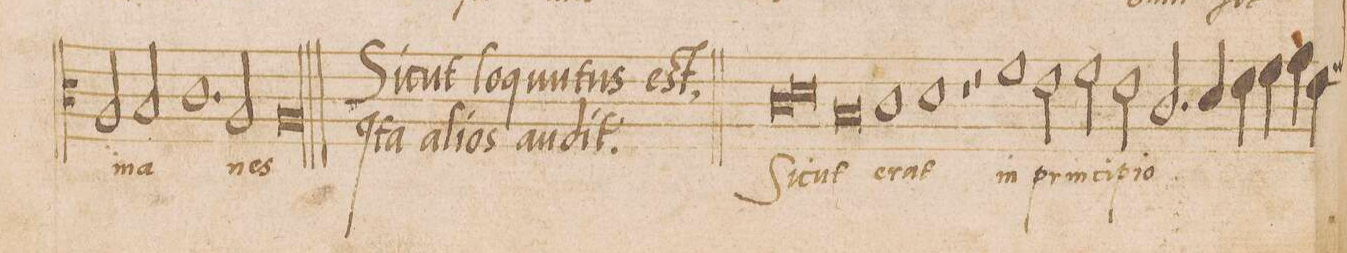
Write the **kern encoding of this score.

**kern	**text
*I"ALTVS	*
*clefC3	*
*k[]	*
*met(C|)	*
*M2/1	*
2A/	i-
2B/	-na-
=74	=74
1.c	.
*	*ij
2A/	-nes
=75	=75
0A	.
=76||	=76||
*yyM2/1	*
0ryy	.
=77	=77
0ryy	.
=78	=78
0ryy	.
=79	=79
0ryy	.
=80	=80
0ryy	.
=81	=81
0ryy	.
=82	=82
0ryy	.
=83	=83
0ryy	.
=84	=84
0ryy	.
=85	=85
0ryy	.
=86	=86
0ryy	.
=87	=87
0ryy	.
=88	=88
0ryy	.
=89	=89
0ryy	.
=90	=90
0ryy	.
=91	=91
0ryy	.
=92	=92
0ryy	.
=93	=93
0ryy	.
=94	=94
0ryy	.
=95	=95
0ryy	.
=96	=96
0ryy	.
=97	=97
0ryy	.
=98	=98
0ryy	.
=99	=99
0ryy	.
=100	=100
0ryy	.
=101||	=101||
*yyM2/1	*
*lig	*
0c	Si-
=102	=102
0d	.
*Xlig	*
=103	=103
0B	-cut
=104	=104
1c	e-
1d	-rat
=105	=105
1r	.
2r	.
1f	in
=106	=106
2e\	prin-
2f\	-ci-
2e\	-pi-
=107	=107
2.c/	-o
4d/	.
4e\	.
4f\	.
4g\	.
4e\	.
*custos:f	*
=108	=108
*-	*-
